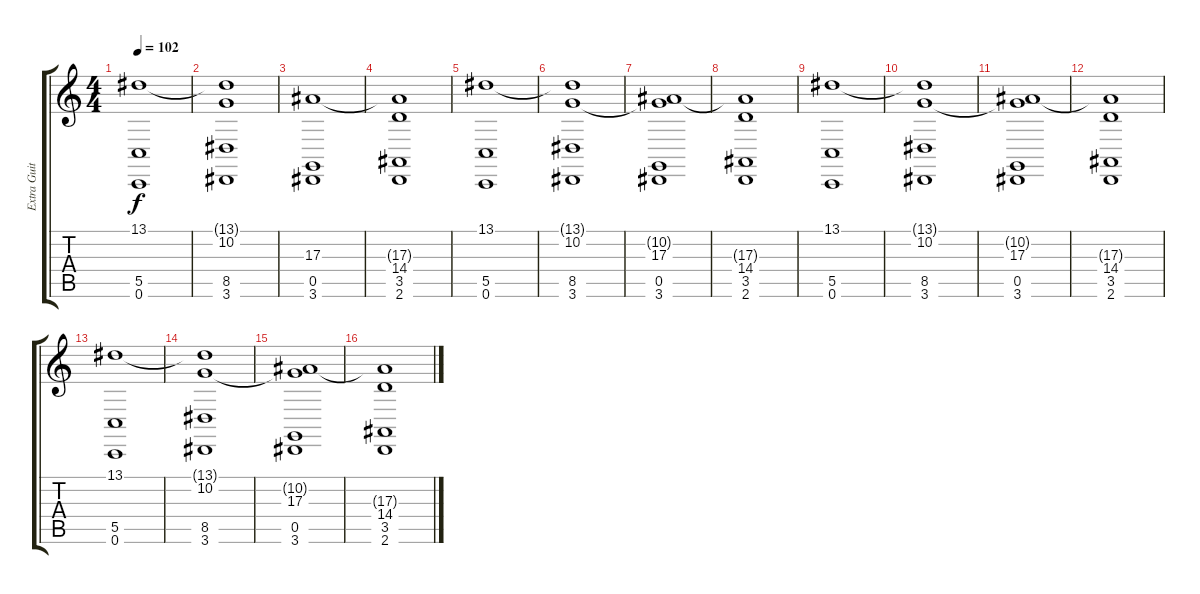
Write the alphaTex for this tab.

\track ("Extra Guitar" "Extra Guit") {instrument electricpiano1}
\staff {score tabs}
\tuning (D4 A3 F3 C3 G2 C2) {hide}
\ts (4 4)
\tempo 102
\clef g2
\ks c
(13.1 5.5 0.6).1{dy f instrument electricpiano1} |
(13.1{t} 10.2 8.5 3.6).1 |
(17.3 0.5 3.6).1 |
(17.3{t} 14.4 3.5 2.6).1 |
(13.1 5.5 0.6).1 |
(13.1{t} 10.2 8.5 3.6).1 |
(10.2{t} 17.3 0.5 3.6).1 |
(17.3{t} 14.4 3.5 2.6).1 |
(13.1 5.5 0.6).1 |
(13.1{t} 10.2 8.5 3.6).1 |
(10.2{t} 17.3 0.5 3.6).1 |
(17.3{t} 14.4 3.5 2.6).1 |
(13.1 5.5 0.6).1 |
(13.1{t} 10.2 8.5 3.6).1 |
(10.2{t} 17.3 0.5 3.6).1 |
(17.3{t} 14.4 3.5 2.6).1
